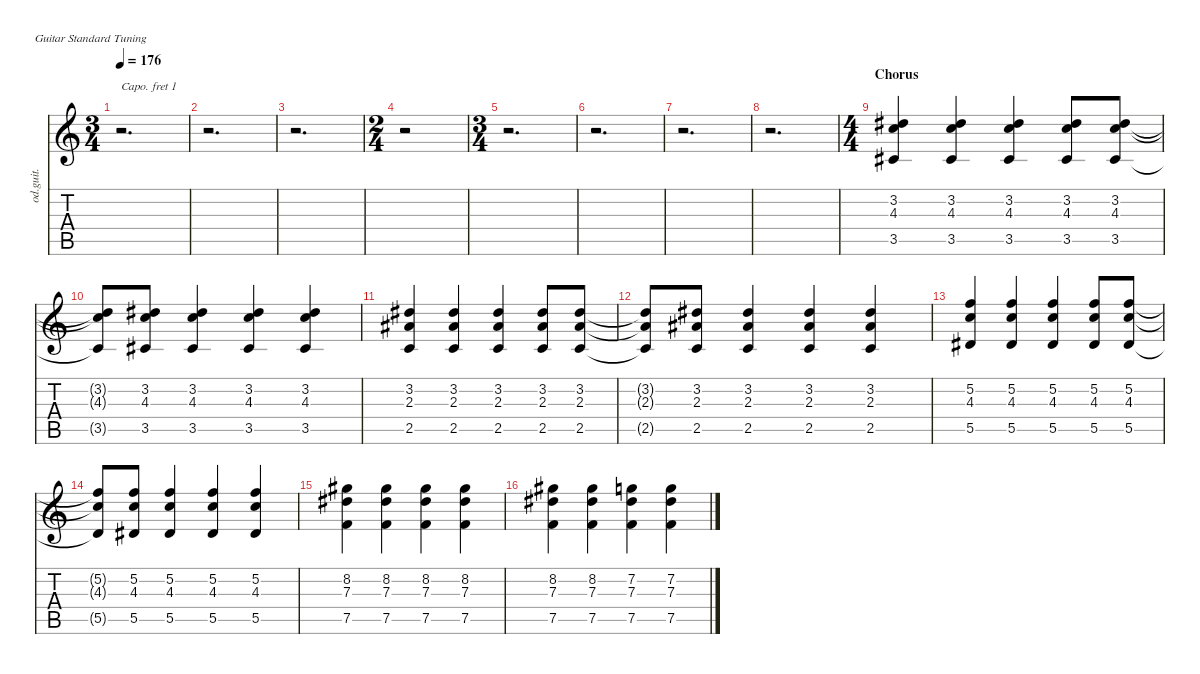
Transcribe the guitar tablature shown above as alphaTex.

\defaultSystemsLayout 4
\hideDynamics
\bracketExtendMode nobrackets
\otherSystemsTrackNameOrientation horizontal
\track ("  Backing" "od.guit.") {instrument overdrivenguitar}
\staff {score tabs}
\capo 1
\tuning (E4 B3 G3 D3 A2 E2)
\ts (3 4)
\tempo 176
\clef g2
\ks c
r.2{d dy mf beam Down} |
r.2{d beam Down} |
r.2{d beam Down} |
\ts (2 4)
\beaming (8 2 2)
r.2{beam Down} |
\ts (3 4)
\beaming (8 2 2 2)
r.2{d beam Down} |
r.2{d beam Down} |
r.2{d beam Down} |
r.2{d beam Down} |
\ts (4 4)
\beaming (8 2 2 2 2)
\section ("" "Chorus")
(3.5{acc #} 4.3 3.2{acc #}).4{beam Up} (3.5{acc #} 4.3 3.2{acc #}).4{beam Up} (3.5{acc #} 4.3 3.2{acc #}).4{beam Up} (3.5{acc #} 4.3 3.2{acc #}).8{beam Up} (3.5{acc #} 4.3 3.2{acc #}).8{beam Up} |
(3.2{t acc #} 4.3{t} 3.5{t acc #}).8{beam Up} (3.2{acc #} 4.3 3.5{acc #}).8{beam Up} (3.5{acc #} 4.3 3.2{acc #}).4{beam Up} (3.5{acc #} 4.3 3.2{acc #}).4{beam Up} (3.5{acc #} 4.3 3.2{acc #}).4{beam Up} |
(2.5 2.3{acc #} 3.2{acc #}).4{beam Up} (2.5 2.3{acc #} 3.2{acc #}).4{beam Up} (2.5 2.3{acc #} 3.2{acc #}).4{beam Up} (2.5 2.3{acc #} 3.2{acc #}).8{beam Up} (2.5 2.3{acc #} 3.2{acc #}).8{beam Up} |
(3.2{t acc #} 2.3{t acc #} 2.5{t}).8{beam Up} (3.2{acc #} 2.3{acc #} 2.5).8{beam Up} (2.5 2.3{acc #} 3.2{acc #}).4{beam Up} (2.5 2.3{acc #} 3.2{acc #}).4{beam Up} (2.5 2.3{acc #} 3.2{acc #}).4{beam Up} |
(5.5{acc #} 4.3 5.2).4{beam Up} (5.5{acc #} 4.3 5.2).4{beam Up} (5.5{acc #} 4.3 5.2).4{beam Up} (5.5{acc #} 4.3 5.2).8{beam Up} (5.5{acc #} 4.3 5.2).8{beam Up} |
(5.2{t} 4.3{t} 5.5{t acc #}).8{beam Up} (5.2 4.3 5.5{acc #}).8{beam Up} (5.5{acc #} 4.3 5.2).4{beam Up} (5.5{acc #} 4.3 5.2).4{beam Up} (5.5{acc #} 4.3 5.2).4{beam Up} |
(7.5 7.3{acc #} 8.2{acc #}).4{beam Down} (7.5 7.3{acc #} 8.2{acc #}).4{beam Down} (7.5 7.3{acc #} 8.2{acc #}).4{beam Down} (7.5 7.3{acc #} 8.2{acc #}).4{beam Down} |
(7.5 7.3{acc #} 8.2{acc #}).4{beam Down} (7.5 7.3{acc #} 8.2{acc #}).4{beam Down} (7.5 7.3{acc #} 7.2).4{beam Down} (7.2 7.5 7.3{acc #}).4{beam Down}
